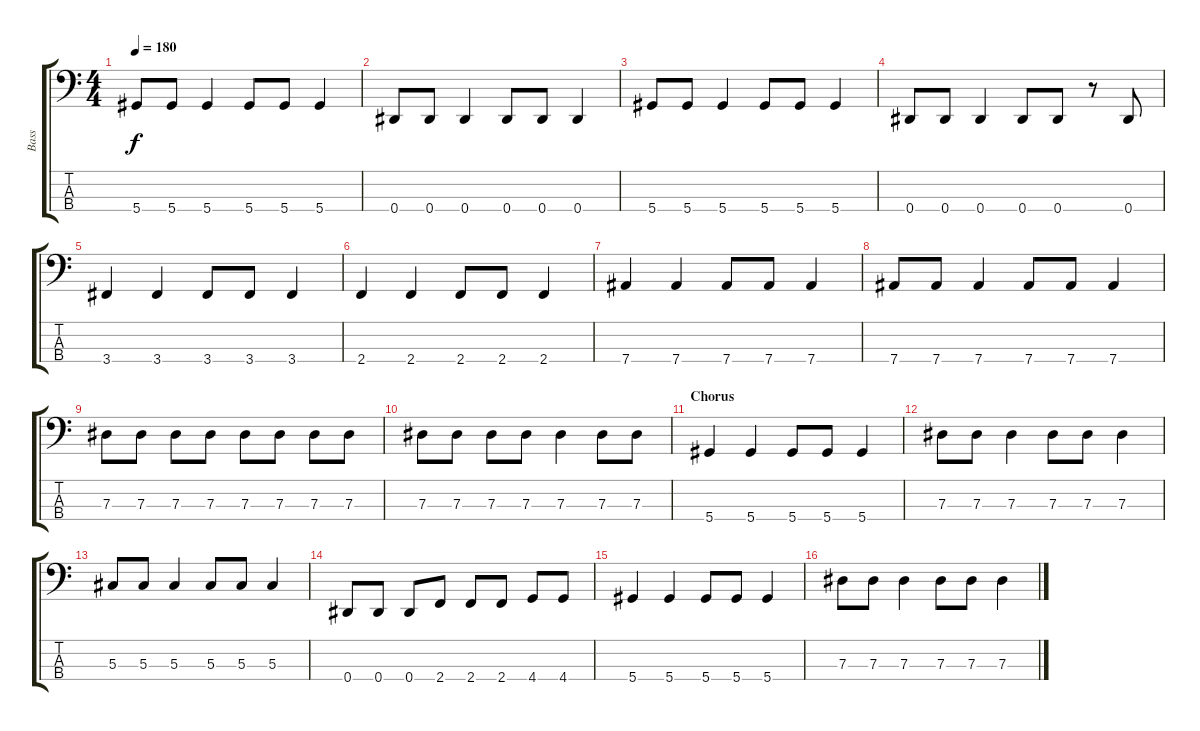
\track ("Bass" "Bass") {instrument electricbassfinger}
\staff {score tabs}
\tuning (Gb2 Db2 Ab1 Eb1) {hide}
\ts (4 4)
\tempo 180
\clef f4
\ks c
5.4.8{dy f} 5.4.8 5.4.4 5.4.8 5.4.8 5.4.4 |
0.4.8 0.4.8 0.4.4 0.4.8 0.4.8 0.4.4 |
5.4.8 5.4.8 5.4.4 5.4.8 5.4.8 5.4.4 |
0.4.8 0.4.8 0.4.4 0.4.8 0.4.8 r.8 0.4.8 |
3.4.4 3.4.4 3.4.8 3.4.8 3.4.4 |
2.4.4 2.4.4 2.4.8 2.4.8 2.4.4 |
7.4.4 7.4.4 7.4.8 7.4.8 7.4.4 |
7.4.8 7.4.8 7.4.4 7.4.8 7.4.8 7.4.4 |
7.3.8 7.3.8 7.3.8 7.3.8 7.3.8 7.3.8 7.3.8 7.3.8 |
7.3.8 7.3.8 7.3.8 7.3.8 7.3.4 7.3.8 7.3.8 |
\section ("" "Chorus")
5.4.4 5.4.4 5.4.8 5.4.8 5.4.4 |
7.3.8 7.3.8 7.3.4 7.3.8 7.3.8 7.3.4 |
5.3.8 5.3.8 5.3.4 5.3.8 5.3.8 5.3.4 |
0.4.8 0.4.8 0.4.8 2.4.8 2.4.8 2.4.8 4.4.8 4.4.8 |
5.4.4 5.4.4 5.4.8 5.4.8 5.4.4 |
7.3.8 7.3.8 7.3.4 7.3.8 7.3.8 7.3.4
